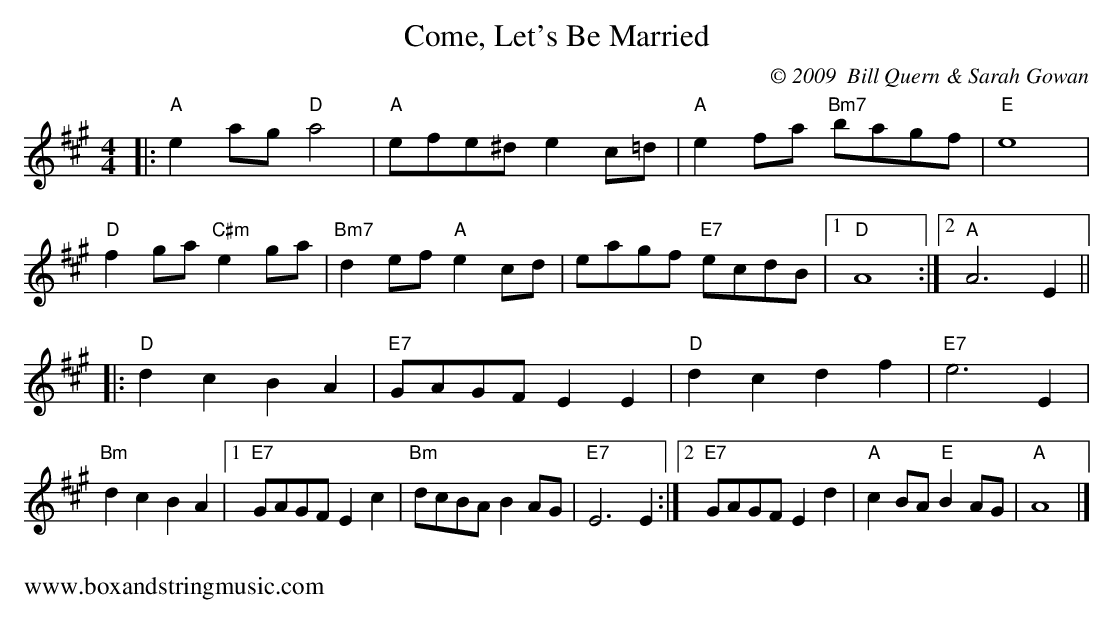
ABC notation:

X:1
T: Come, Let's Be Married
C:© 2009  Bill Quern & Sarah Gowan
L:1/8
M:4/4
K:A
|:"A"e2ag "D"a4|"A"efe^d e2 c=d|"A"e2 fa "Bm7"bagf|"E" e8|
"D"f2ga "C#m"e2ga|"Bm7" d2 ef "A"e2 cd|eagf "E7"ecdB|1"D" A8:|2"A"A6 E2||
|:"D"d2c2B2A2|"E7"GAGF E2 E2|"D" d2c2d2f2|"E7"e6 E2|
"Bm"d2c2B2A2|1"E7"GAGF E2c2|"Bm"dcBA B2AG|"E7"E6E2:|2"E7"GAGFE2d2|"A"c2BA"E"B2AG|"A"A8|]
